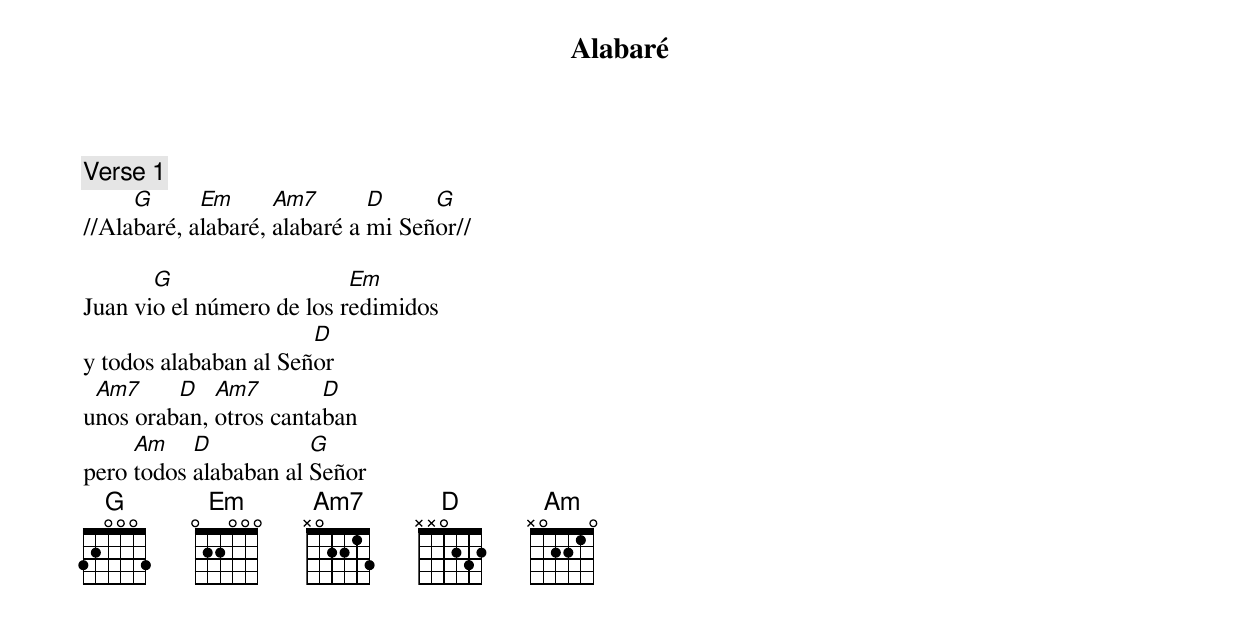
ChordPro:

{title: Alabaré}

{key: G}
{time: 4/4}

{comment: Verse 1}
//Ala[G]baré, a[Em]labaré, [Am7]alabaré a [D]mi Señ[G]or//

Juan vi[G]o el número de los r[Em]edimidos
y todos alababan al Señ[D]or
u[Am7]nos orab[D]an, [Am7]otros canta[D]ban
pero [Am]todos [D]alababan al [G]Señor
